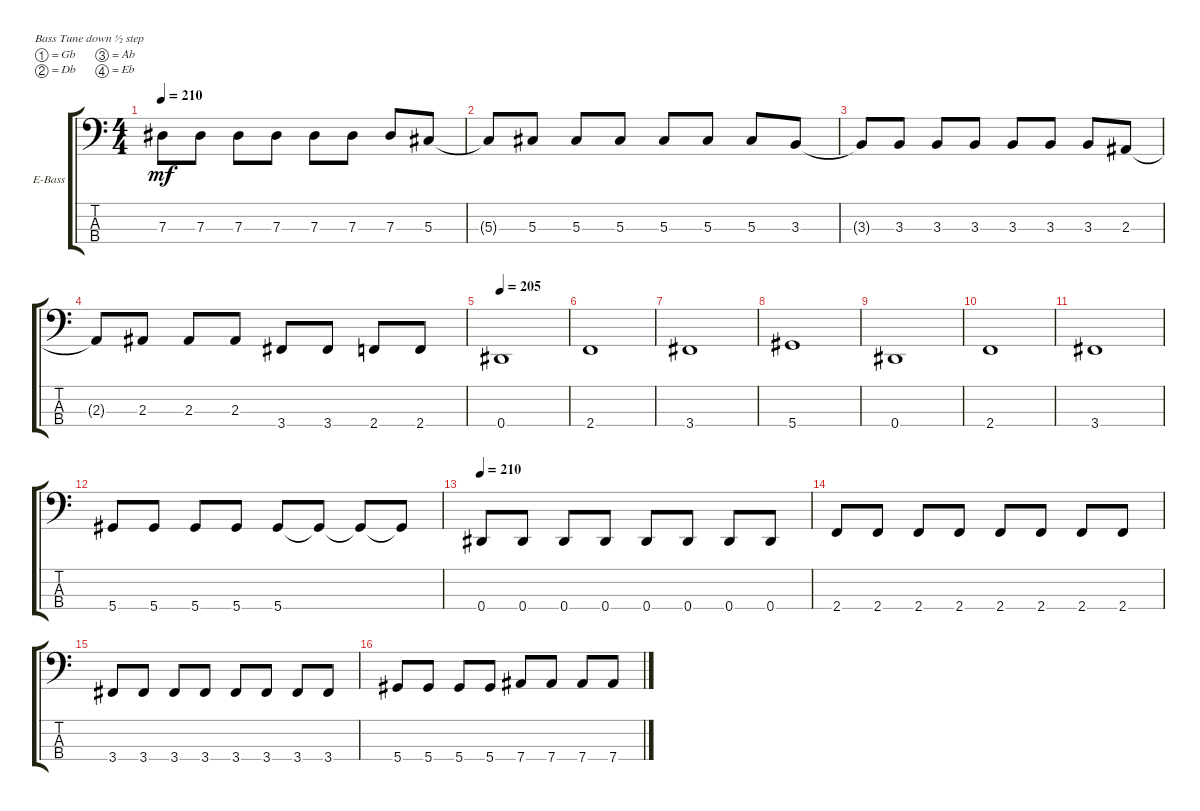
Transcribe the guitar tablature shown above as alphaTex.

\bracketExtendMode groupsimilarinstruments
\firstSystemTrackNameOrientation horizontal
\otherSystemsTrackNameOrientation horizontal
\track ("Electric Bass" "E-Bass") {instrument electricbassfinger}
\staff {score tabs}
\tuning (Gb2 Db2 Ab1 Eb1)
\ts (4 4)
\tempo 210
\clef f4
\ks c
7.3.8{dy mf} 7.3.8 7.3.8 7.3.8 7.3.8 7.3.8 7.3.8 5.3.8 |
5.3{t}.8 5.3.8 5.3.8 5.3.8 5.3.8 5.3.8 5.3.8 3.3.8 |
3.3{t}.8 3.3.8 3.3.8 3.3.8 3.3.8 3.3.8 3.3.8 2.3.8 |
2.3{t}.8 2.3.8 2.3.8 2.3.8 3.4.8 3.4.8 2.4.8 2.4.8 |
\tempo 205
0.4.1 |
2.4.1 |
3.4.1 |
5.4.1 |
0.4.1 |
2.4.1 |
3.4.1 |
5.4.8 5.4.8 5.4.8 5.4.8 5.4.8 5.4{t}.8 5.4{t}.8 5.4{t}.8 |
\tempo 210
0.4.8 0.4.8 0.4.8 0.4.8 0.4.8 0.4.8 0.4.8 0.4.8 |
2.4.8 2.4.8 2.4.8 2.4.8 2.4.8 2.4.8 2.4.8 2.4.8 |
3.4.8 3.4.8 3.4.8 3.4.8 3.4.8 3.4.8 3.4.8 3.4.8 |
5.4.8 5.4.8 5.4.8 5.4.8 7.4.8 7.4.8 7.4.8 7.4.8
